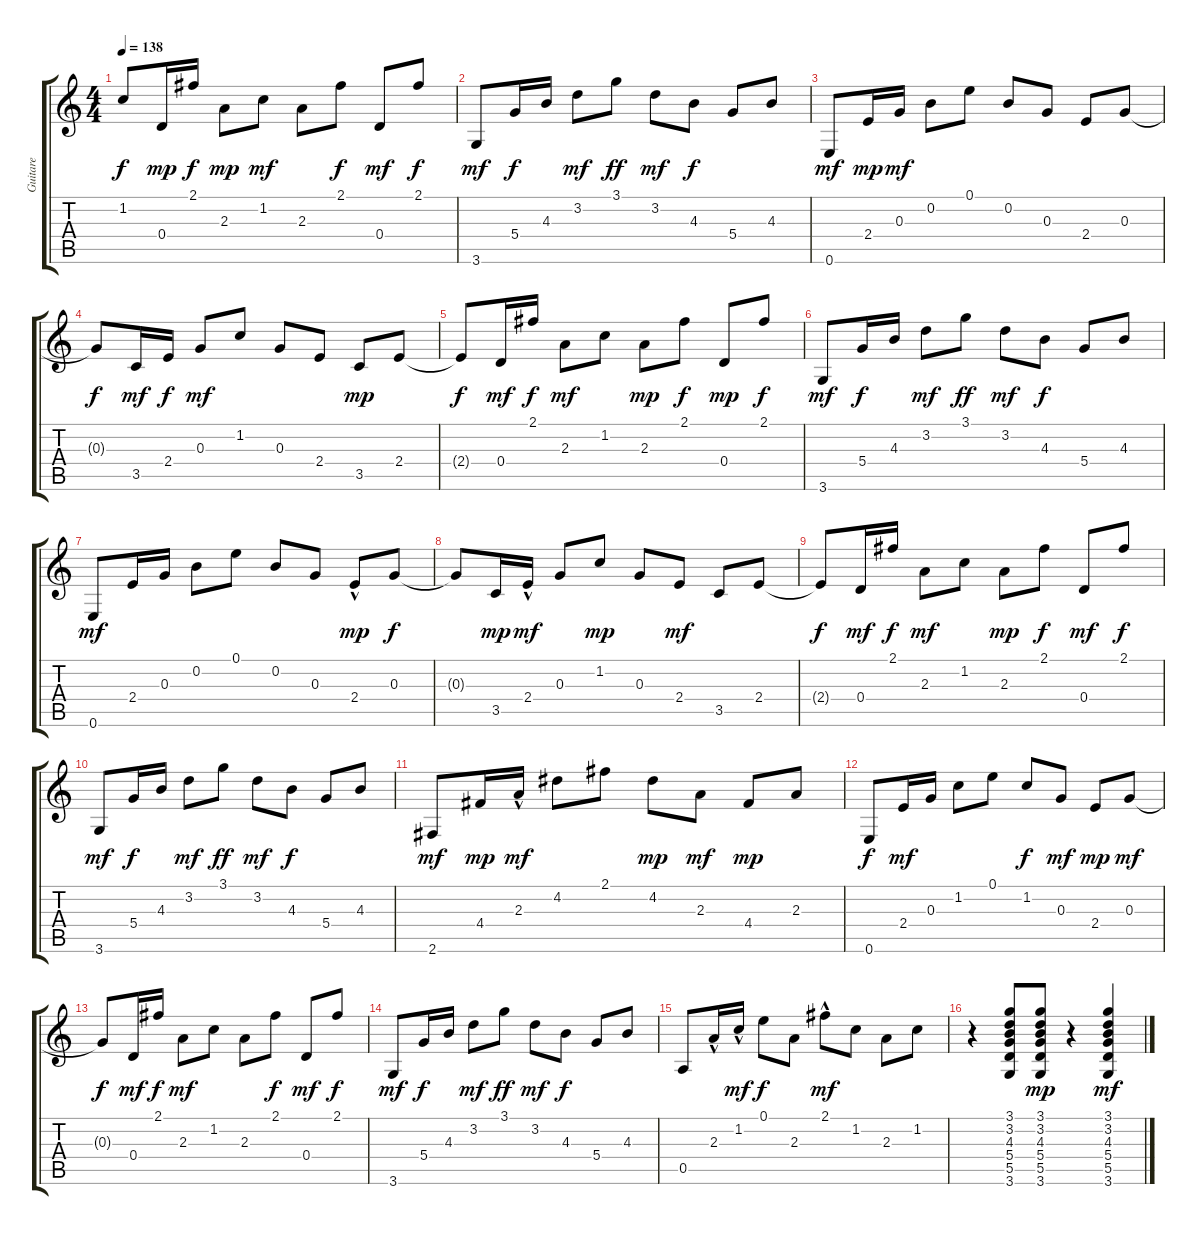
\track ("Guitare" "Guitare") {instrument electricguitarjazz}
\staff {score tabs}
\tuning (E4 B3 G3 D3 A2 E2) {hide}
\ts (4 4)
\tempo 138
\clef g2
\ks c
1.2{t}.8{dy f} 0.4.16{dy mp} 2.1.16{dy f} 2.3.8{dy mp} 1.2.8{dy mf} 2.3.8 2.1.8{dy f} 0.4.8{dy mf} 2.1.8{dy f} |
3.6.8{dy mf} 5.4.16{dy f} 4.3.16 3.2.8{dy mf} 3.1.8{dy ff} 3.2.8{dy mf} 4.3.8{dy f} 5.4.8 4.3.8 |
0.6.8{dy mf} 2.4.16{dy mp} 0.3.16{dy mf} 0.2.8 0.1.8 0.2.8 0.3.8 2.4.8 0.3.8 |
0.3{t}.8{dy f} 3.5.16{dy mf} 2.4.16{dy f} 0.3.8{dy mf} 1.2.8 0.3.8 2.4.8 3.5.8{dy mp} 2.4.8 |
2.4{t}.8{dy f} 0.4.16{dy mf} 2.1.16{dy f} 2.3.8{dy mf} 1.2.8 2.3.8{dy mp} 2.1.8{dy f} 0.4.8{dy mp} 2.1.8{dy f} |
3.6.8{dy mf} 5.4.16{dy f} 4.3.16 3.2.8{dy mf} 3.1.8{dy ff} 3.2.8{dy mf} 4.3.8{dy f} 5.4.8 4.3.8 |
0.6.8{dy mf} 2.4.16 0.3.16 0.2.8 0.1.8 0.2.8 0.3.8 2.4{hac}.8{dy mp} 0.3.8{dy f} |
0.3{t}.8 3.5.16{dy mp} 2.4{hac}.16{dy mf} 0.3.8 1.2.8{dy mp} 0.3.8 2.4.8{dy mf} 3.5.8 2.4.8 |
2.4{t}.8{dy f} 0.4.16{dy mf} 2.1.16{dy f} 2.3.8{dy mf} 1.2.8 2.3.8{dy mp} 2.1.8{dy f} 0.4.8{dy mf} 2.1.8{dy f} |
3.6.8{dy mf} 5.4.16{dy f} 4.3.16 3.2.8{dy mf} 3.1.8{dy ff} 3.2.8{dy mf} 4.3.8{dy f} 5.4.8 4.3.8 |
2.6.8{dy mf} 4.4.16{dy mp} 2.3{hac}.16{dy mf} 4.2.8 2.1.8 4.2.8{dy mp} 2.3.8{dy mf} 4.4.8{dy mp} 2.3.8 |
0.6.8{dy f} 2.4.16{dy mf} 0.3.16 1.2.8 0.1.8 1.2.8{dy f} 0.3.8{dy mf} 2.4.8{dy mp} 0.3.8{dy mf} |
0.3{t}.8{dy f} 0.4.16{dy mf} 2.1.16{dy f} 2.3.8{dy mf} 1.2.8 2.3.8 2.1.8{dy f} 0.4.8{dy mf} 2.1.8{dy f} |
3.6.8{dy mf} 5.4.16{dy f} 4.3.16 3.2.8{dy mf} 3.1.8{dy ff} 3.2.8{dy mf} 4.3.8{dy f} 5.4.8 4.3.8 |
0.5.8 2.3{hac}.16 1.2{hac}.16{dy mf} 0.1.8{dy f} 2.3.8 2.1{hac}.8{dy mf} 1.2.8 2.3.8 1.2.8 |
r.4 (3.1 3.2 4.3 5.4 5.5 3.6).8 (3.1 3.2 4.3 5.4 5.5 3.6).8{dy mp} r.4 (3.1 3.2 4.3 5.4 5.5 3.6).4{dy mf}
